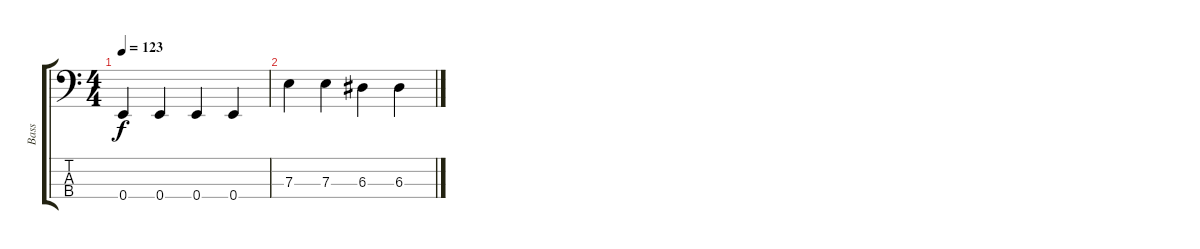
\track ("Bass" "Bass") {instrument electricbassfinger}
\staff {score tabs}
\tuning (G2 D2 A1 E1) {hide}
\ts (4 4)
\tempo 123
\clef f4
\ks c
0.4.4{dy f} 0.4.4 0.4.4 0.4.4 |
7.3.4{volume 0} 7.3.4 6.3.4 6.3.4
